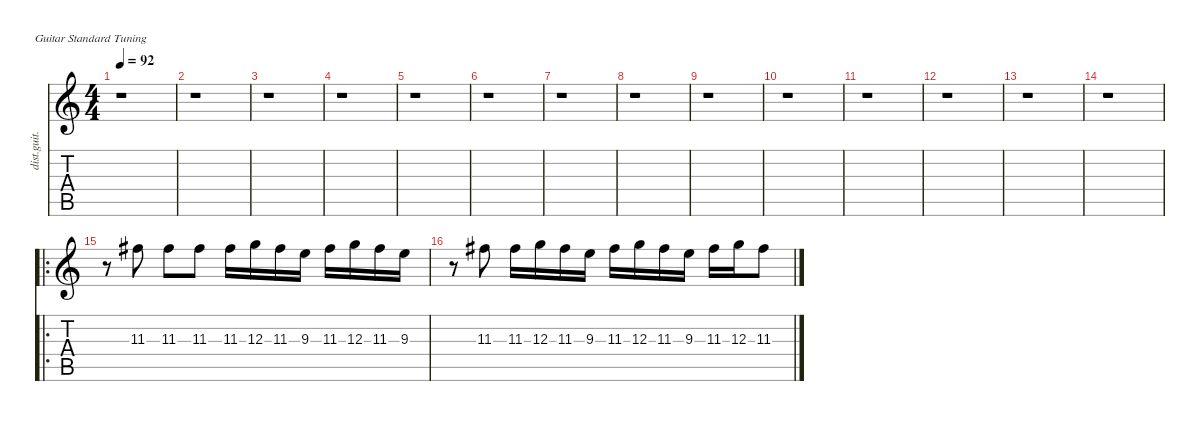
\defaultSystemsLayout 4
\hideDynamics
\bracketExtendMode nobrackets
\otherSystemsTrackNameOrientation horizontal
\track ("Fills" "dist.guit.") {instrument distortionguitar}
\staff {score tabs}
\tuning (E4 B3 G3 D3 A2 E2)
\ts (4 4)
\tempo 92
\clef g2
\ks c
r.1{dy f beam Down} |
r.1{beam Down} |
r.1{beam Down} |
r.1{beam Down} |
r.1{beam Down} |
r.1{beam Down} |
r.1{beam Down} |
r.1{beam Down} |
r.1{beam Down} |
r.1{beam Down} |
r.1{beam Down} |
r.1{beam Down} |
r.1{beam Down} |
r.1{beam Down} |
\ro
r.8{beam Down} 11.3{acc #}.8{beam Down} 11.3{acc #}.8{beam Down} 11.3{acc #}.8{beam Down} 11.3{acc #}.16{beam Down} 12.3.16{beam Down} 11.3{acc #}.16{beam Down} 9.3.16{beam Down} 11.3{acc #}.16{beam Down} 12.3.16{beam Down} 11.3{acc #}.16{beam Down} 9.3.16{beam Down} |
r.8{beam Down} 11.3{acc #}.8{beam Down} 11.3{acc #}.16{beam Down} 12.3.16{beam Down} 11.3{acc #}.16{beam Down} 9.3.16{beam Down} 11.3{acc #}.16{beam Down} 12.3.16{beam Down} 11.3{acc #}.16{beam Down} 9.3.16{beam Down} 11.3{acc #}.16{beam Down} 12.3.16{beam Down} 11.3{acc #}.8{beam Down}
